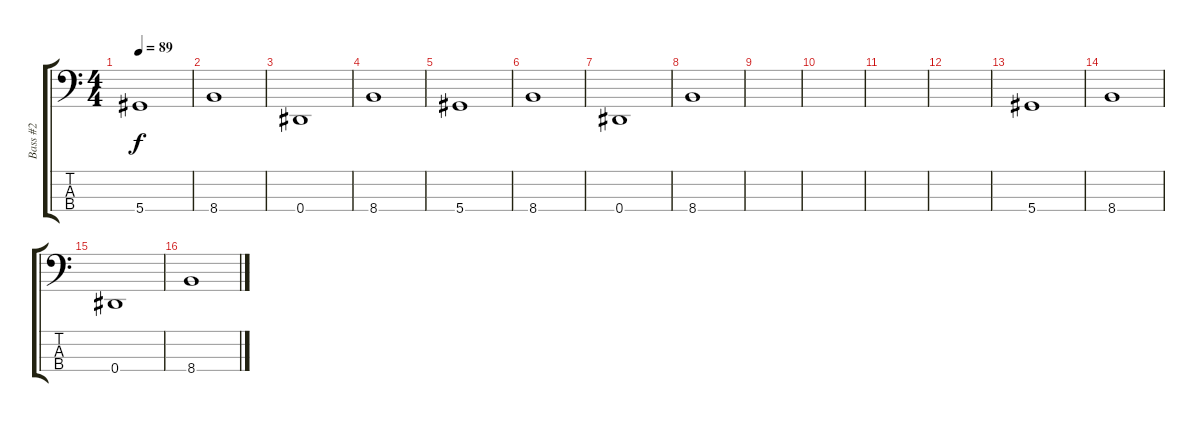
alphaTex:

\track ("Bass #2" "Bass #2") {instrument electricbassfinger}
\staff {score tabs}
\tuning (Gb2 Db2 Ab1 Eb1) {hide}
\ts (4 4)
\tempo 89
\clef f4
\ks c
5.4.1{dy f} |
8.4.1 |
0.4.1 |
8.4.1 |
5.4.1 |
8.4.1 |
0.4.1 |
8.4.1 |
|
|
|
|
5.4.1 |
8.4.1 |
0.4.1 |
8.4.1
